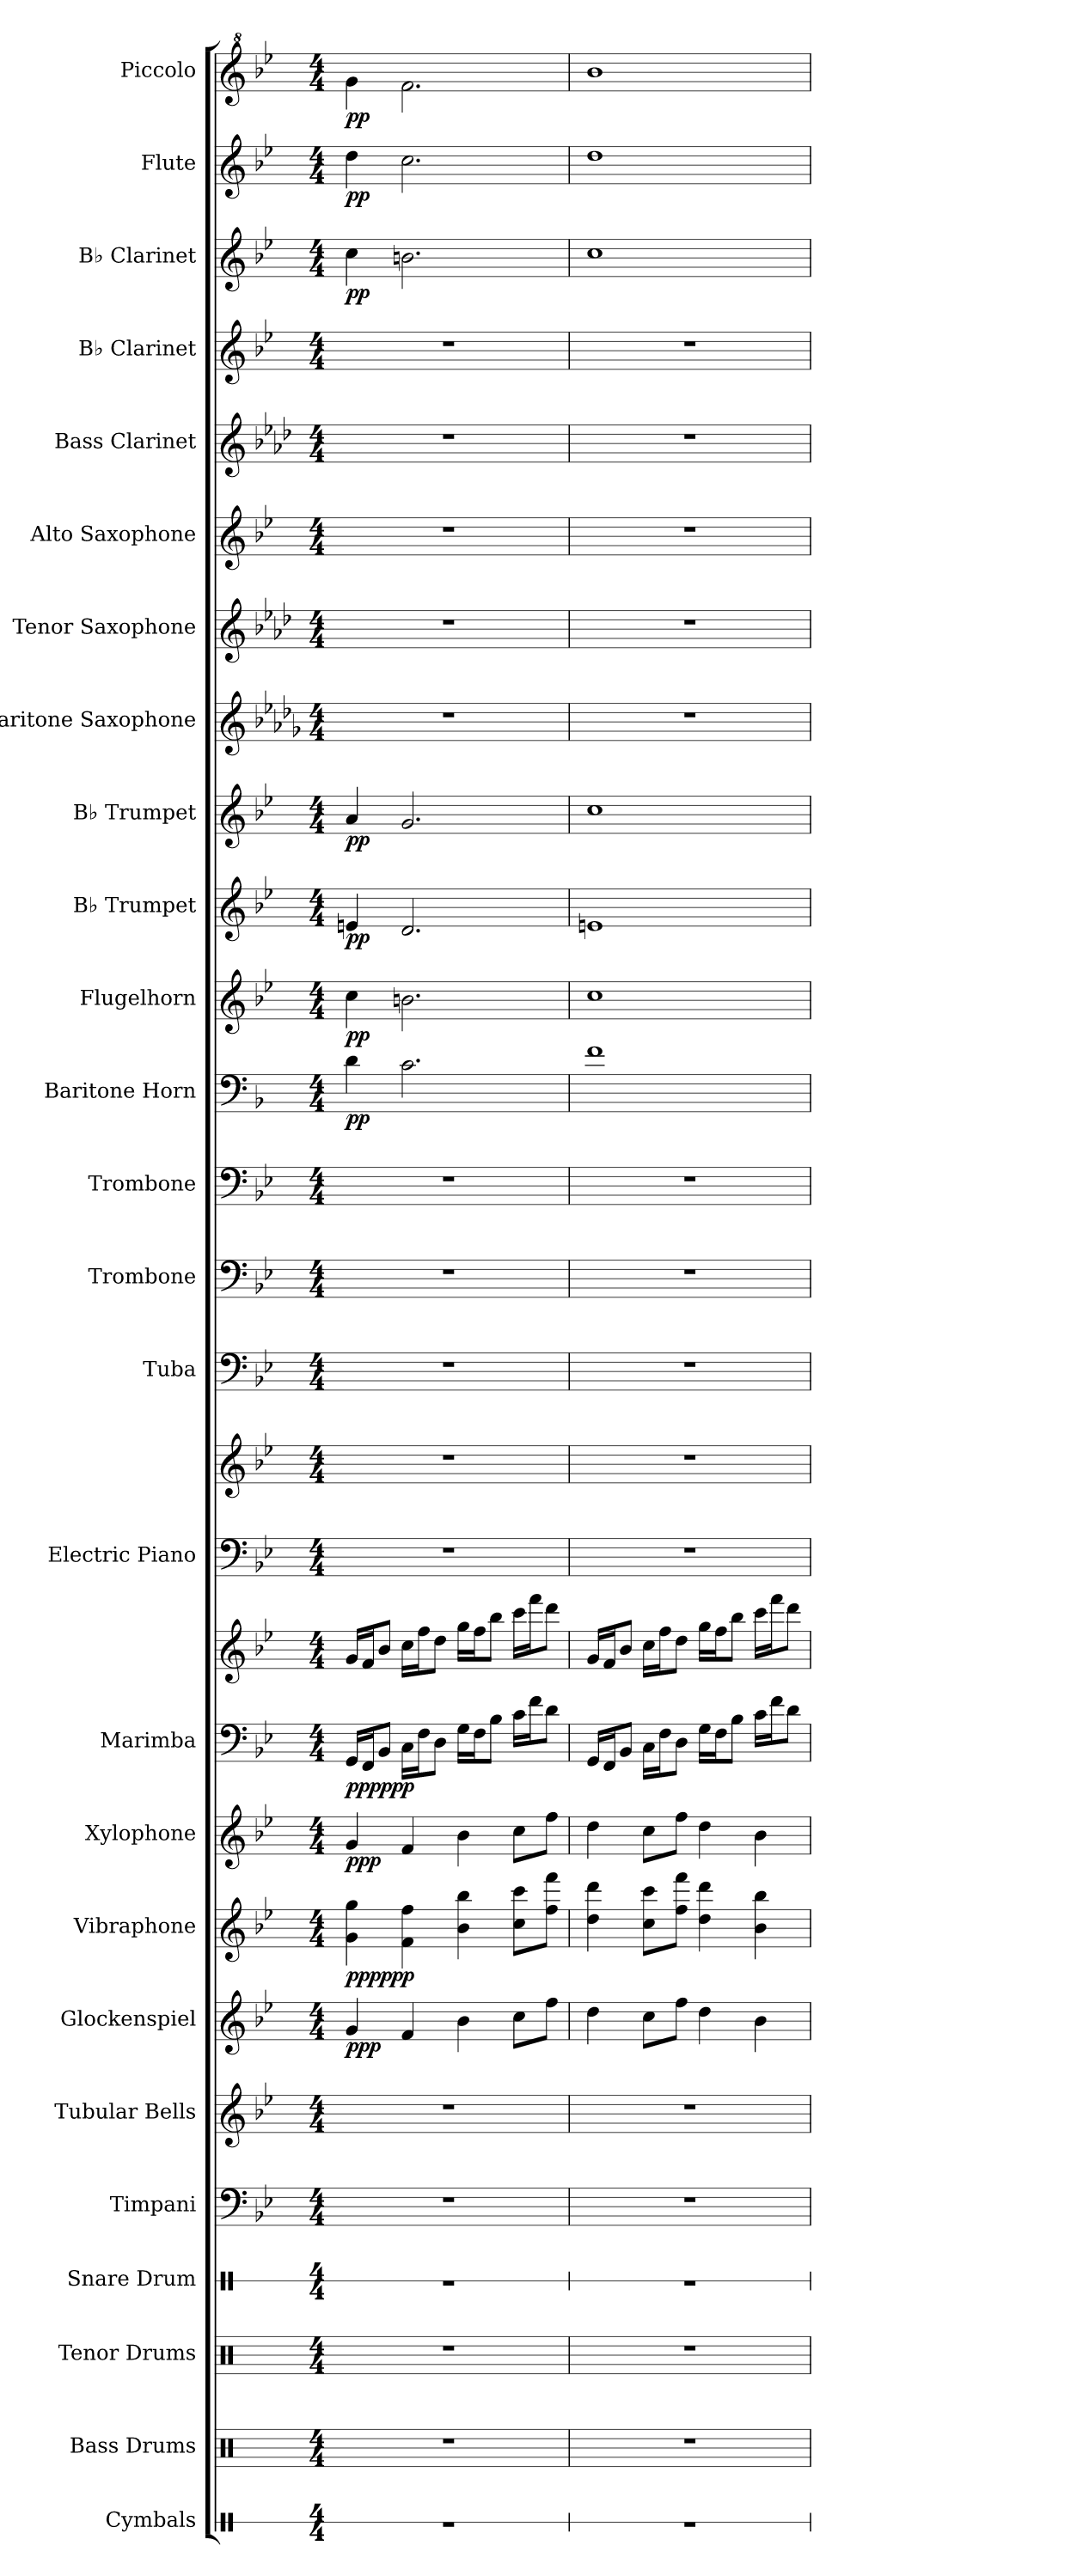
**kern	**kern	**kern	**kern	**kern	**kern	**kern	**dynam	**kern	**dynam	**kern	**dynam	**kern	**kern	**dynam	**kern	**kern	**kern	**kern	**kern	**kern	**dynam	**kern	**dynam	**kern	**dynam	**kern	**dynam	**kern	**kern	**kern	**kern	**kern	**kern	**dynam	**kern	**dynam	**kern	**dynam
*part26	*part25	*part24	*part23	*part22	*part21	*part20	*part20	*part19	*part19	*part18	*part18	*part17	*part17	*part17	*part16	*part16	*part15	*part14	*part13	*part12	*part12	*part11	*part11	*part10	*part10	*part9	*part9	*part8	*part7	*part6	*part5	*part4	*part3	*part3	*part2	*part2	*part1	*part1
*staff28	*staff27	*staff26	*staff25	*staff24	*staff23	*staff22	*staff22	*staff21	*staff21	*staff20	*staff20	*staff19	*staff18	*staff18/19	*staff17	*staff16	*staff15	*staff14	*staff13	*staff12	*staff12	*staff11	*staff11	*staff10	*staff10	*staff9	*staff9	*staff8	*staff7	*staff6	*staff5	*staff4	*staff3	*staff3	*staff2	*staff2	*staff1	*staff1
*I"Cymbals	*I"Bass Drums	*I"Tenor Drums	*I"Snare Drum	*I"Timpani	*I"Tubular Bells	*I"Glockenspiel	*	*I"Vibraphone	*	*I"Xylophone	*	*I"Marimba	*	*	*I"Electric Piano	*	*I"Tuba	*I"Trombone	*I"Trombone	*I"Baritone Horn	*	*I"Flugelhorn	*	*I"B♭ Trumpet	*	*I"B♭ Trumpet	*	*I"Baritone Saxophone	*I"Tenor Saxophone	*I"Alto Saxophone	*I"Bass Clarinet	*I"B♭ Clarinet	*I"B♭ Clarinet	*	*I"Flute	*	*I"Piccolo	*
*I'Cy	*I'BD	*I'TD	*I'SD	*I'Timp.	*I'Tu. Be.	*I'Glk.	*	*I'Vib.	*	*I'Xyl.	*	*I'Mrm.	*	*	*I'El. Pno.	*	*I'Tba.	*I'Tbn.	*I'Tbn.	*I'Bar. Hn.	*	*I'Flghn.	*	*I'B♭ Tpt.	*	*I'B♭ Tpt.	*	*I'Bar. Sax.	*I'T. Sax.	*I'A. Sax.	*I'B. Cl.	*I'B♭ Cl.	*I'B♭ Cl.	*	*I'Fl.	*	*I'Picc.	*
*stria1	*	*	*stria1	*	*	*	*	*	*	*	*	*	*	*	*	*	*	*	*	*	*	*	*	*	*	*	*	*	*	*	*	*	*	*	*	*	*	*
*clefX	*clefX	*clefX	*clefX	*clefF4	*clefG2	*clefG2	*	*clefG2	*	*clefG2	*	*clefF4	*clefG2	*	*clefF4	*clefG2	*clefF4	*clefF4	*clefF4	*clefF4	*	*clefG2	*	*clefG2	*	*clefG2	*	*clefG2	*clefG2	*clefG2	*clefG2	*clefG2	*clefG2	*	*clefG2	*	*clefG^2	*
*	*	*	*	*	*	*ITrd-14c-24	*	*	*	*ITrd-7c-12	*	*	*	*	*	*	*	*	*	*ITrd4c7	*	*ITrd1c2	*	*ITrd1c2	*	*ITrd1c2	*	*ITrd12c21	*ITrd8c14	*ITrd5c9	*ITrd8c14	*ITrd1c2	*ITrd1c2	*	*	*	*ITrd-7c-12	*
*k[]	*k[]	*k[]	*k[]	*k[b-e-]	*k[b-e-]	*k[b-e-]	*	*k[b-e-]	*	*k[b-e-]	*	*k[b-e-]	*k[b-e-]	*	*k[b-e-]	*k[b-e-]	*k[b-e-]	*k[b-e-]	*k[b-e-]	*k[b-e-]	*	*k[b-e-a-d-]	*	*k[b-e-a-d-]	*	*k[b-e-a-d-]	*	*k[b-e-a-d-g-]	*k[b-e-a-d-]	*k[b-e-a-d-g-]	*k[b-e-a-d-]	*k[b-e-a-d-]	*k[b-e-a-d-]	*	*k[b-e-]	*	*k[b-e-]	*
*M4/4	*M4/4	*M4/4	*M4/4	*M4/4	*M4/4	*M4/4	*	*M4/4	*	*M4/4	*	*M4/4	*M4/4	*	*M4/4	*M4/4	*M4/4	*M4/4	*M4/4	*M4/4	*	*M4/4	*	*M4/4	*	*M4/4	*	*M4/4	*M4/4	*M4/4	*M4/4	*M4/4	*M4/4	*	*M4/4	*	*M4/4	*
*MM110	*MM110	*MM110	*MM110	*MM110	*MM110	*MM110	*	*MM110	*	*MM110	*	*MM110	*MM110	*	*MM110	*MM110	*MM110	*MM110	*MM110	*MM110	*	*MM110	*	*MM110	*	*MM110	*	*MM110	*MM110	*MM110	*MM110	*MM110	*MM110	*	*MM110	*	*MM110	*
=1	=1	=1	=1	=1	=1	=1	=1	=1	=1	=1	=1	=1	=1	=1	=1	=1	=1	=1	=1	=1	=1	=1	=1	=1	=1	=1	=1	=1	=1	=1	=1	=1	=1	=1	=1	=1	=1	=1
!	!	!	!	!	!	!	!LO:DY:b	!	!LO:DY:b	!	!	!	!	!	!	!	!	!	!	!	!	!	!	!	!	!	!	!	!	!	!	!	!	!	!	!	!	!
!	!	!	!	!	!	!	!	!	!LO:DY:n=1:b	!	!LO:DY:b	!	!	!LO:DY:b=2	!	!	!	!	!	!	!	!	!	!	!	!	!	!	!	!	!	!	!	!	!	!	!	!
!	!	!	!	!	!	!	!	!	!	!	!	!	!	!LO:DY:n=1:b	!	!	!	!	!	!	!LO:DY:b	!	!LO:DY:b	!	!LO:DY:b	!	!LO:DY:b	!	!	!	!	!	!	!LO:DY:b	!	!LO:DY:b	!	!LO:DY:b
1r	1r	1r	1r	1r	1r	4ggg/	ppp	4g\ 4gg\	ppp ppp	4gg/	ppp	16GG/LL	16g/LL	ppp ppp	1r	1r	1r	1r	1r	4G\	pp	4b-\	pp	4dn/	pp	4g/	pp	1r	1r	1r	1r	1r	4b-\	pp	4dd\	pp	4ggg\	pp
.	.	.	.	.	.	.	.	.	.	.	.	16FF/J	16f/J	.	.	.	.	.	.	.	.	.	.	.	.	.	.	.	.	.	.	.	.	.	.	.	.	.
.	.	.	.	.	.	.	.	.	.	.	.	8BB-/J	8b-/J	.	.	.	.	.	.	.	.	.	.	.	.	.	.	.	.	.	.	.	.	.	.	.	.	.
.	.	.	.	.	.	4fff/	.	4f\ 4ff\	.	4ff/	.	16C\LL	16cc\LL	.	.	.	.	.	.	2.F\	.	2.an\	.	2.c/	.	2.f/	.	.	.	.	.	.	2.an\	.	2.cc\	.	2.fff\	.
.	.	.	.	.	.	.	.	.	.	.	.	16F\J	16ff\J	.	.	.	.	.	.	.	.	.	.	.	.	.	.	.	.	.	.	.	.	.	.	.	.	.
.	.	.	.	.	.	.	.	.	.	.	.	8D\J	8dd\J	.	.	.	.	.	.	.	.	.	.	.	.	.	.	.	.	.	.	.	.	.	.	.	.	.
.	.	.	.	.	.	4bbb-\	.	4b-\ 4bb-\	.	4bb-\	.	16G\LL	16gg\LL	.	.	.	.	.	.	.	.	.	.	.	.	.	.	.	.	.	.	.	.	.	.	.	.	.
.	.	.	.	.	.	.	.	.	.	.	.	16F\J	16ff\J	.	.	.	.	.	.	.	.	.	.	.	.	.	.	.	.	.	.	.	.	.	.	.	.	.
.	.	.	.	.	.	.	.	.	.	.	.	8B-\J	8bb-\J	.	.	.	.	.	.	.	.	.	.	.	.	.	.	.	.	.	.	.	.	.	.	.	.	.
.	.	.	.	.	.	8cccc\L	.	8cc\ 8ccc\L	.	8ccc\L	.	16c\LL	16ccc\LL	.	.	.	.	.	.	.	.	.	.	.	.	.	.	.	.	.	.	.	.	.	.	.	.	.
.	.	.	.	.	.	.	.	.	.	.	.	16f\J	16fff\J	.	.	.	.	.	.	.	.	.	.	.	.	.	.	.	.	.	.	.	.	.	.	.	.	.
.	.	.	.	.	.	8ffff\J	.	8ff\ 8fff\J	.	8fff\J	.	8d\J	8ddd\J	.	.	.	.	.	.	.	.	.	.	.	.	.	.	.	.	.	.	.	.	.	.	.	.	.
=2	=2	=2	=2	=2	=2	=2	=2	=2	=2	=2	=2	=2	=2	=2	=2	=2	=2	=2	=2	=2	=2	=2	=2	=2	=2	=2	=2	=2	=2	=2	=2	=2	=2	=2	=2	=2	=2	=2
1r	1r	1r	1r	1r	1r	4dddd\	.	4dd\ 4ddd\	.	4ddd\	.	16GG/LL	16g/LL	.	1r	1r	1r	1r	1r	1B-	.	1b-	.	1dn	.	1b-	.	1r	1r	1r	1r	1r	1b-	.	1dd	.	1bbb-	.
.	.	.	.	.	.	.	.	.	.	.	.	16FF/J	16f/J	.	.	.	.	.	.	.	.	.	.	.	.	.	.	.	.	.	.	.	.	.	.	.	.	.
.	.	.	.	.	.	.	.	.	.	.	.	8BB-/J	8b-/J	.	.	.	.	.	.	.	.	.	.	.	.	.	.	.	.	.	.	.	.	.	.	.	.	.
.	.	.	.	.	.	8cccc\L	.	8cc\ 8ccc\L	.	8ccc\L	.	16C\LL	16cc\LL	.	.	.	.	.	.	.	.	.	.	.	.	.	.	.	.	.	.	.	.	.	.	.	.	.
.	.	.	.	.	.	.	.	.	.	.	.	16F\J	16ff\J	.	.	.	.	.	.	.	.	.	.	.	.	.	.	.	.	.	.	.	.	.	.	.	.	.
.	.	.	.	.	.	8ffff\J	.	8ff\ 8fff\J	.	8fff\J	.	8D\J	8dd\J	.	.	.	.	.	.	.	.	.	.	.	.	.	.	.	.	.	.	.	.	.	.	.	.	.
.	.	.	.	.	.	4dddd\	.	4dd\ 4ddd\	.	4ddd\	.	16G\LL	16gg\LL	.	.	.	.	.	.	.	.	.	.	.	.	.	.	.	.	.	.	.	.	.	.	.	.	.
.	.	.	.	.	.	.	.	.	.	.	.	16F\J	16ff\J	.	.	.	.	.	.	.	.	.	.	.	.	.	.	.	.	.	.	.	.	.	.	.	.	.
.	.	.	.	.	.	.	.	.	.	.	.	8B-\J	8bb-\J	.	.	.	.	.	.	.	.	.	.	.	.	.	.	.	.	.	.	.	.	.	.	.	.	.
.	.	.	.	.	.	4bbb-\	.	4b-\ 4bb-\	.	4bb-\	.	16c\LL	16ccc\LL	.	.	.	.	.	.	.	.	.	.	.	.	.	.	.	.	.	.	.	.	.	.	.	.	.
.	.	.	.	.	.	.	.	.	.	.	.	16f\J	16fff\J	.	.	.	.	.	.	.	.	.	.	.	.	.	.	.	.	.	.	.	.	.	.	.	.	.
.	.	.	.	.	.	.	.	.	.	.	.	8d\J	8ddd\J	.	.	.	.	.	.	.	.	.	.	.	.	.	.	.	.	.	.	.	.	.	.	.	.	.
=	=	=	=	=	=	=	=	=	=	=	=	=	=	=	=	=	=	=	=	=	=	=	=	=	=	=	=	=	=	=	=	=	=	=	=	=	=	=
*-	*-	*-	*-	*-	*-	*-	*-	*-	*-	*-	*-	*-	*-	*-	*-	*-	*-	*-	*-	*-	*-	*-	*-	*-	*-	*-	*-	*-	*-	*-	*-	*-	*-	*-	*-	*-	*-	*-
